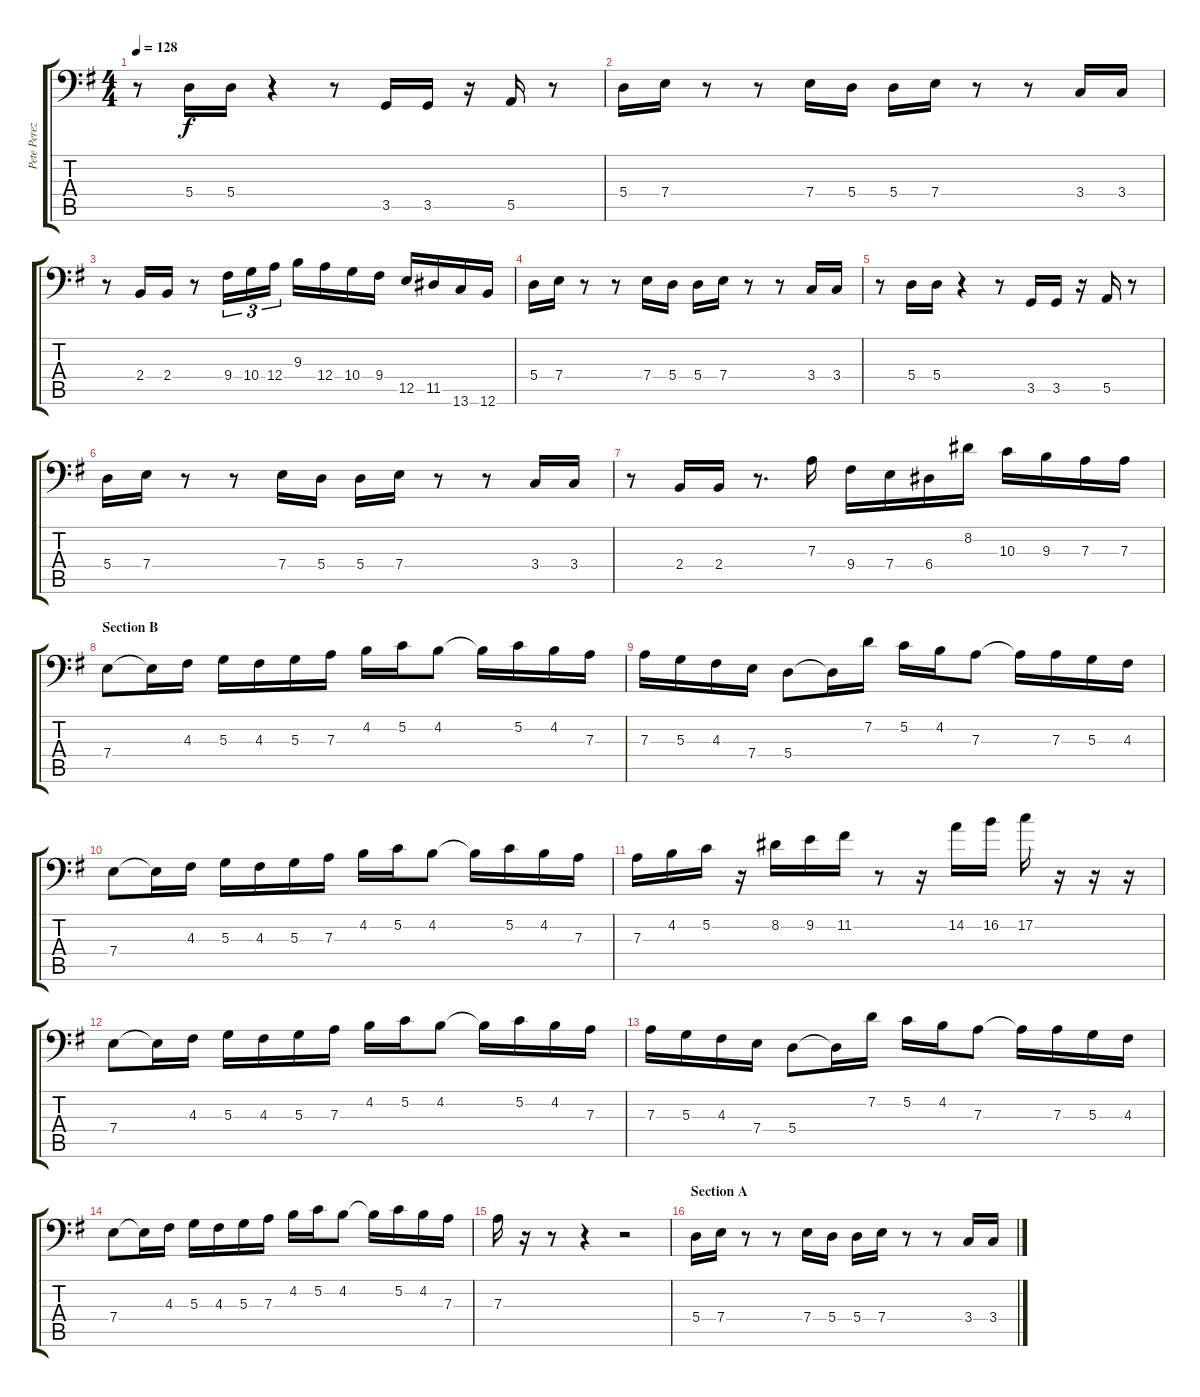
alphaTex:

\track ("Pete Perez" "Pete Perez") {instrument electricbassfinger}
\staff {score tabs}
\tuning (C3 G2 D2 A1 E1 B0) {hide}
\ts (4 4)
\tempo 128
\clef f4
\ks eminor
r.8{dy f} 5.4.16 5.4.16 r.4 r.8 3.5.16 3.5.16 r.16 5.5.16 r.8 |
5.4.16 7.4.16 r.8 r.8 7.4.16 5.4.16 5.4.16 7.4.16 r.8 r.8 3.4.16 3.4.16 |
r.8 2.4.16 2.4.16 r.8 9.4.16{tu (3 2)} 10.4.16{tu (3 2)} 12.4.16{tu (3 2)} 9.3.16 12.4.16 10.4.16 9.4.16 12.5.16 11.5.16 13.6.16 12.6.16 |
5.4.16 7.4.16 r.8 r.8 7.4.16 5.4.16 5.4.16 7.4.16 r.8 r.8 3.4.16 3.4.16 |
r.8 5.4.16 5.4.16 r.4 r.8 3.5.16 3.5.16 r.16 5.5.16 r.8 |
5.4.16 7.4.16 r.8 r.8 7.4.16 5.4.16 5.4.16 7.4.16 r.8 r.8 3.4.16 3.4.16 |
r.8 2.4.16 2.4.16 r.8{d} 7.3.16 9.4.16 7.4.16 6.4.16 8.2.16 10.3.16 9.3.16 7.3.16 7.3.16 |
\section ("" "Section B")
7.4.8 7.4{t}.16 4.3.16 5.3.16 4.3.16 5.3.16 7.3.16 4.2.16 5.2.16 4.2.8 4.2{t}.16 5.2.16 4.2.16 7.3.16 |
7.3.16 5.3.16 4.3.16 7.4.16 5.4.8 5.4{t}.16 7.2.16 5.2.16 4.2.16 7.3.8 7.3{t}.16 7.3.16 5.3.16 4.3.16 |
7.4.8 7.4{t}.16 4.3.16 5.3.16 4.3.16 5.3.16 7.3.16 4.2.16 5.2.16 4.2.8 4.2{t}.16 5.2.16 4.2.16 7.3.16 |
7.3.16 4.2.16 5.2.16 r.16 8.2.16 9.2.16 11.2.16 r.8 r.16 14.2.16 16.2.16 17.2.16 r.16 r.16 r.16 |
7.4.8 7.4{t}.16 4.3.16 5.3.16 4.3.16 5.3.16 7.3.16 4.2.16 5.2.16 4.2.8 4.2{t}.16 5.2.16 4.2.16 7.3.16 |
7.3.16 5.3.16 4.3.16 7.4.16 5.4.8 5.4{t}.16 7.2.16 5.2.16 4.2.16 7.3.8 7.3{t}.16 7.3.16 5.3.16 4.3.16 |
7.4.8 7.4{t}.16 4.3.16 5.3.16 4.3.16 5.3.16 7.3.16 4.2.16 5.2.16 4.2.8 4.2{t}.16 5.2.16 4.2.16 7.3.16 |
7.3.16 r.16 r.8 r.4 r.2 |
\section ("" "Section A")
5.4.16 7.4.16 r.8 r.8 7.4.16 5.4.16 5.4.16 7.4.16 r.8 r.8 3.4.16 3.4.16
